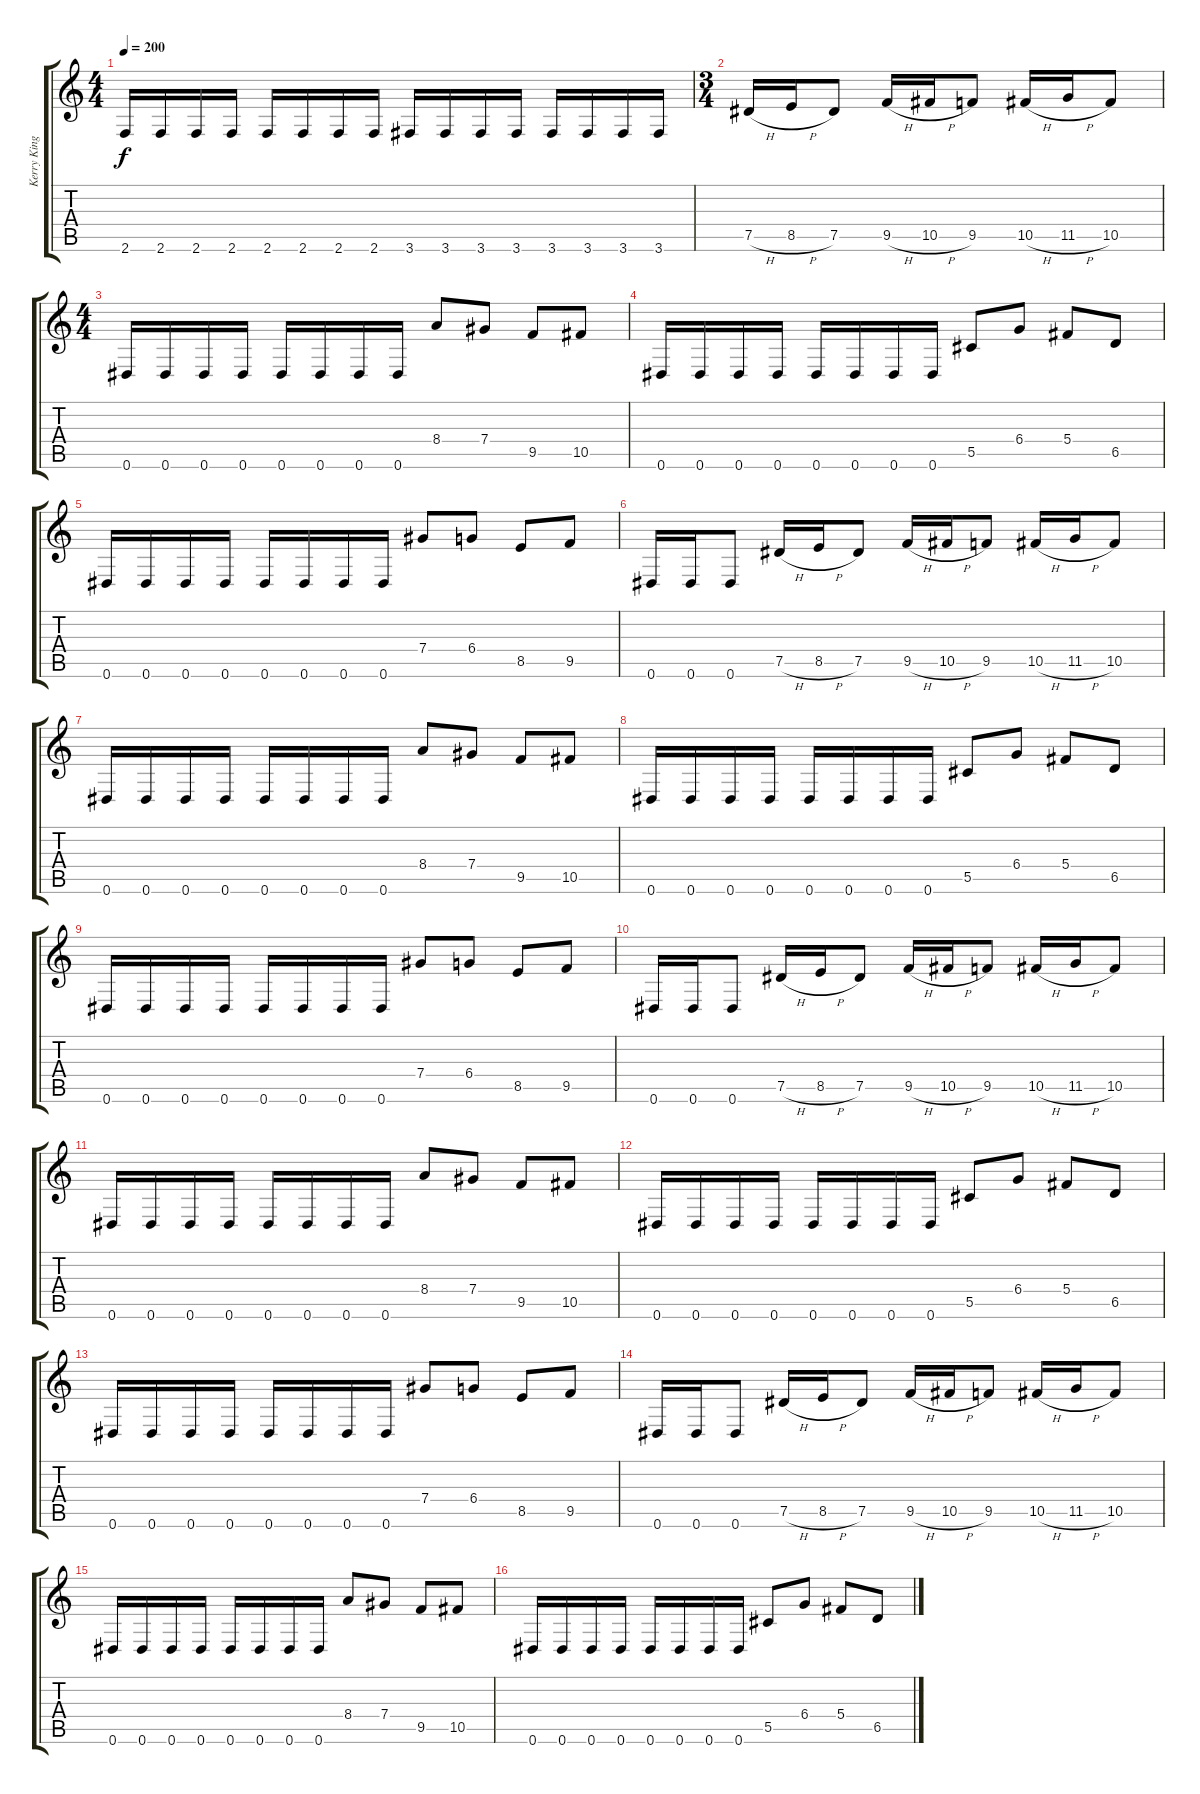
\track ("Kerry King" "Kerry King") {instrument distortionguitar}
\staff {score tabs}
\tuning (Eb4 Bb3 Gb3 Db3 Ab2 Eb2) {hide}
\ts (4 4)
\tempo 200
\clef g2
\ks c
2.6.16{dy f} 2.6.16 2.6.16 2.6.16 2.6.16 2.6.16 2.6.16 2.6.16 3.6.16 3.6.16 3.6.16 3.6.16 3.6.16 3.6.16 3.6.16 3.6.16 |
\ts (3 4)
7.5{h}.16 8.5{h}.16 7.5.8 9.5{h}.16 10.5{h}.16 9.5.8 10.5{h}.16 11.5{h}.16 10.5.8 |
\ts (4 4)
0.6.16 0.6.16 0.6.16 0.6.16 0.6.16 0.6.16 0.6.16 0.6.16 8.4.8 7.4.8 9.5.8 10.5.8 |
0.6.16 0.6.16 0.6.16 0.6.16 0.6.16 0.6.16 0.6.16 0.6.16 5.5.8 6.4.8 5.4.8 6.5.8 |
0.6.16 0.6.16 0.6.16 0.6.16 0.6.16 0.6.16 0.6.16 0.6.16 7.4.8 6.4.8 8.5.8 9.5.8 |
0.6.16 0.6.16 0.6.8 7.5{h}.16 8.5{h}.16 7.5.8 9.5{h}.16 10.5{h}.16 9.5.8 10.5{h}.16 11.5{h}.16 10.5.8 |
0.6.16 0.6.16 0.6.16 0.6.16 0.6.16 0.6.16 0.6.16 0.6.16 8.4.8 7.4.8 9.5.8 10.5.8 |
0.6.16 0.6.16 0.6.16 0.6.16 0.6.16 0.6.16 0.6.16 0.6.16 5.5.8 6.4.8 5.4.8 6.5.8 |
0.6.16 0.6.16 0.6.16 0.6.16 0.6.16 0.6.16 0.6.16 0.6.16 7.4.8 6.4.8 8.5.8 9.5.8 |
0.6.16 0.6.16 0.6.8 7.5{h}.16 8.5{h}.16 7.5.8 9.5{h}.16 10.5{h}.16 9.5.8 10.5{h}.16 11.5{h}.16 10.5.8 |
0.6.16 0.6.16 0.6.16 0.6.16 0.6.16 0.6.16 0.6.16 0.6.16 8.4.8 7.4.8 9.5.8 10.5.8 |
0.6.16 0.6.16 0.6.16 0.6.16 0.6.16 0.6.16 0.6.16 0.6.16 5.5.8 6.4.8 5.4.8 6.5.8 |
0.6.16 0.6.16 0.6.16 0.6.16 0.6.16 0.6.16 0.6.16 0.6.16 7.4.8 6.4.8 8.5.8 9.5.8 |
0.6.16 0.6.16 0.6.8 7.5{h}.16 8.5{h}.16 7.5.8 9.5{h}.16 10.5{h}.16 9.5.8 10.5{h}.16 11.5{h}.16 10.5.8 |
0.6.16 0.6.16 0.6.16 0.6.16 0.6.16 0.6.16 0.6.16 0.6.16 8.4.8 7.4.8 9.5.8 10.5.8 |
0.6.16 0.6.16 0.6.16 0.6.16 0.6.16 0.6.16 0.6.16 0.6.16 5.5.8 6.4.8 5.4.8 6.5.8
